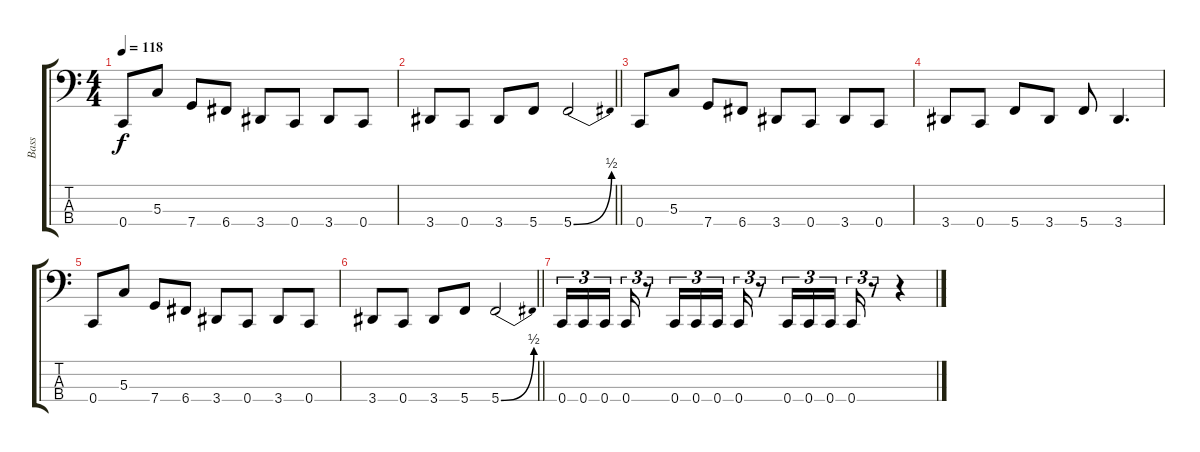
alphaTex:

\track ("Bass" "Bass") {instrument electricbassfinger}
\staff {score tabs}
\tuning (F2 C2 G1 C1) {hide}
\ts (4 4)
\tempo 118
\clef f4
\ks c
0.4.8{dy f} 5.3.8 7.4.8 6.4.8 3.4.8 0.4.8 3.4.8 0.4.8 |
\barLineRight lightlight
3.4.8 0.4.8 3.4.8 5.4.8 5.4{be (bend 0 0 60 2)}.2 |
0.4.8 5.3.8 7.4.8 6.4.8 3.4.8 0.4.8 3.4.8 0.4.8 |
3.4.8 0.4.8 5.4.8 3.4.8 5.4.8 3.4.4{d} |
0.4.8 5.3.8 7.4.8 6.4.8 3.4.8 0.4.8 3.4.8 0.4.8 |
\barLineRight lightlight
3.4.8 0.4.8 3.4.8 5.4.8 5.4{be (bend 0 0 60 2)}.2 |
\section ("" "")
0.4.16{tu (3 2)} 0.4.16{tu (3 2)} 0.4.16{tu (3 2) beam splitsecondary} 0.4.16{tu (3 2)} r.8{tu (3 2)} 0.4.16{tu (3 2)} 0.4.16{tu (3 2)} 0.4.16{tu (3 2) beam splitsecondary} 0.4.16{tu (3 2)} r.8{tu (3 2)} 0.4.16{tu (3 2)} 0.4.16{tu (3 2)} 0.4.16{tu (3 2) beam splitsecondary} 0.4.16{tu (3 2)} r.8{tu (3 2)} r.4
